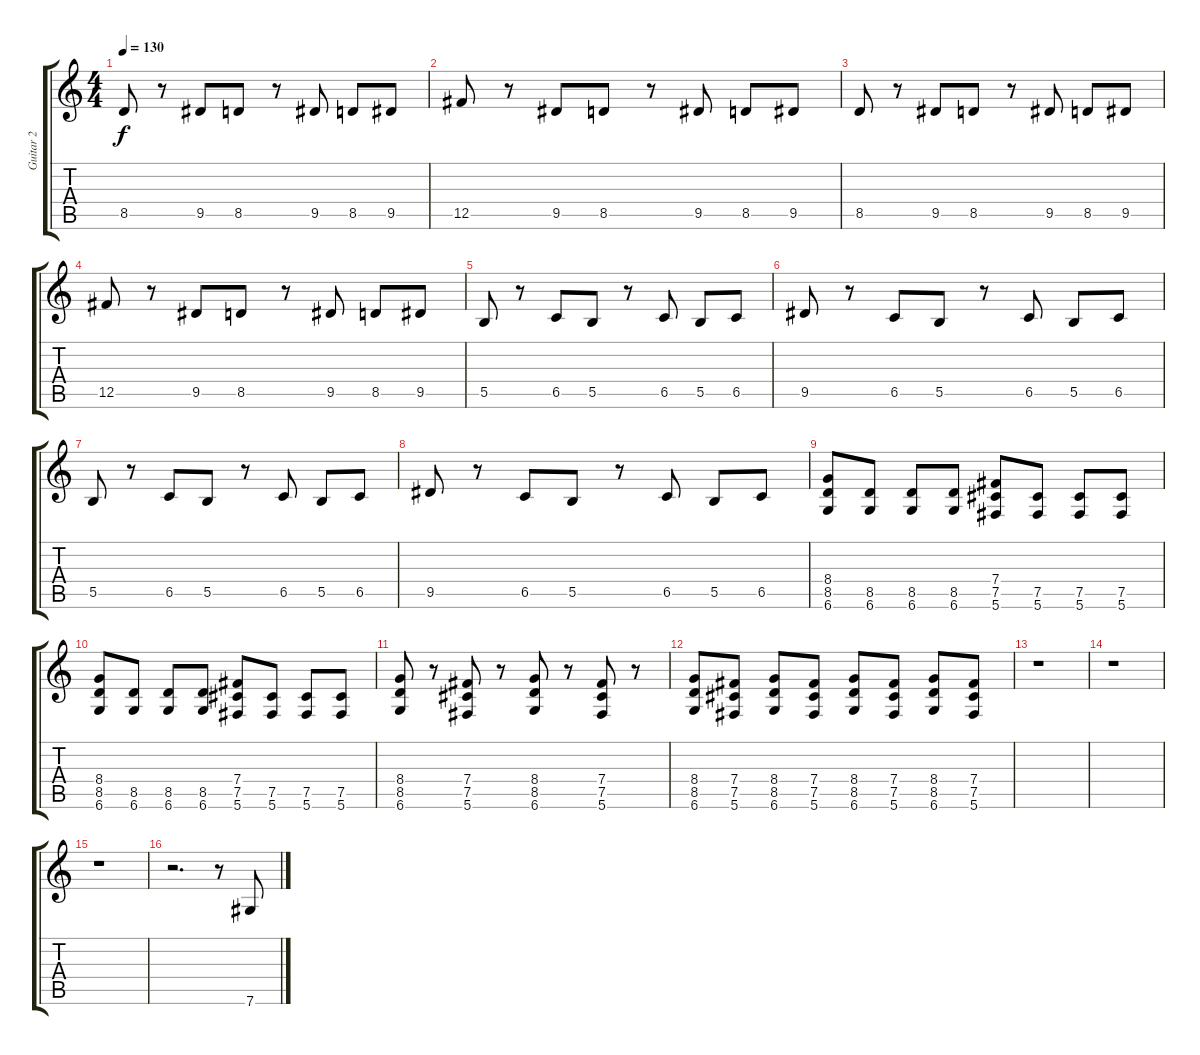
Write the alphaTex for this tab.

\track ("Guitar 2" "Guitar 2") {instrument distortionguitar}
\staff {score tabs}
\tuning (Db4 Ab3 E3 B2 Gb2 Db2) {hide}
\ts (4 4)
\tempo 130
\clef g2
\ks c
8.5.8{dy f} r.8 9.5.8 8.5.8 r.8 9.5.8 8.5.8 9.5.8 |
12.5.8 r.8 9.5.8 8.5.8 r.8 9.5.8 8.5.8 9.5.8 |
8.5.8 r.8 9.5.8 8.5.8 r.8 9.5.8 8.5.8 9.5.8 |
12.5.8 r.8 9.5.8 8.5.8 r.8 9.5.8 8.5.8 9.5.8 |
5.5.8 r.8 6.5.8 5.5.8 r.8 6.5.8 5.5.8 6.5.8 |
9.5.8 r.8 6.5.8 5.5.8 r.8 6.5.8 5.5.8 6.5.8 |
5.5.8 r.8 6.5.8 5.5.8 r.8 6.5.8 5.5.8 6.5.8 |
9.5.8 r.8 6.5.8 5.5.8 r.8 6.5.8 5.5.8 6.5.8 |
(8.4 8.5 6.6).8 (8.5 6.6).8 (8.5 6.6).8 (8.5 6.6).8 (7.4 7.5 5.6).8 (7.5 5.6).8 (7.5 5.6).8 (7.5 5.6).8 |
(8.4 8.5 6.6).8 (8.5 6.6).8 (8.5 6.6).8 (8.5 6.6).8 (7.4 7.5 5.6).8 (7.5 5.6).8 (7.5 5.6).8 (7.5 5.6).8 |
(8.4 8.5 6.6).8 r.8 (7.4 7.5 5.6).8 r.8 (8.4 8.5 6.6).8 r.8 (7.4 7.5 5.6).8 r.8 |
(8.4 8.5 6.6).8 (7.4 7.5 5.6).8 (8.4 8.5 6.6).8 (7.4 7.5 5.6).8 (8.4 8.5 6.6).8 (7.4 7.5 5.6).8 (8.4 8.5 6.6).8 (7.4 7.5 5.6).8 |
r.1 |
r.1 |
r.1 |
r.2{d} r.8 7.6.8
